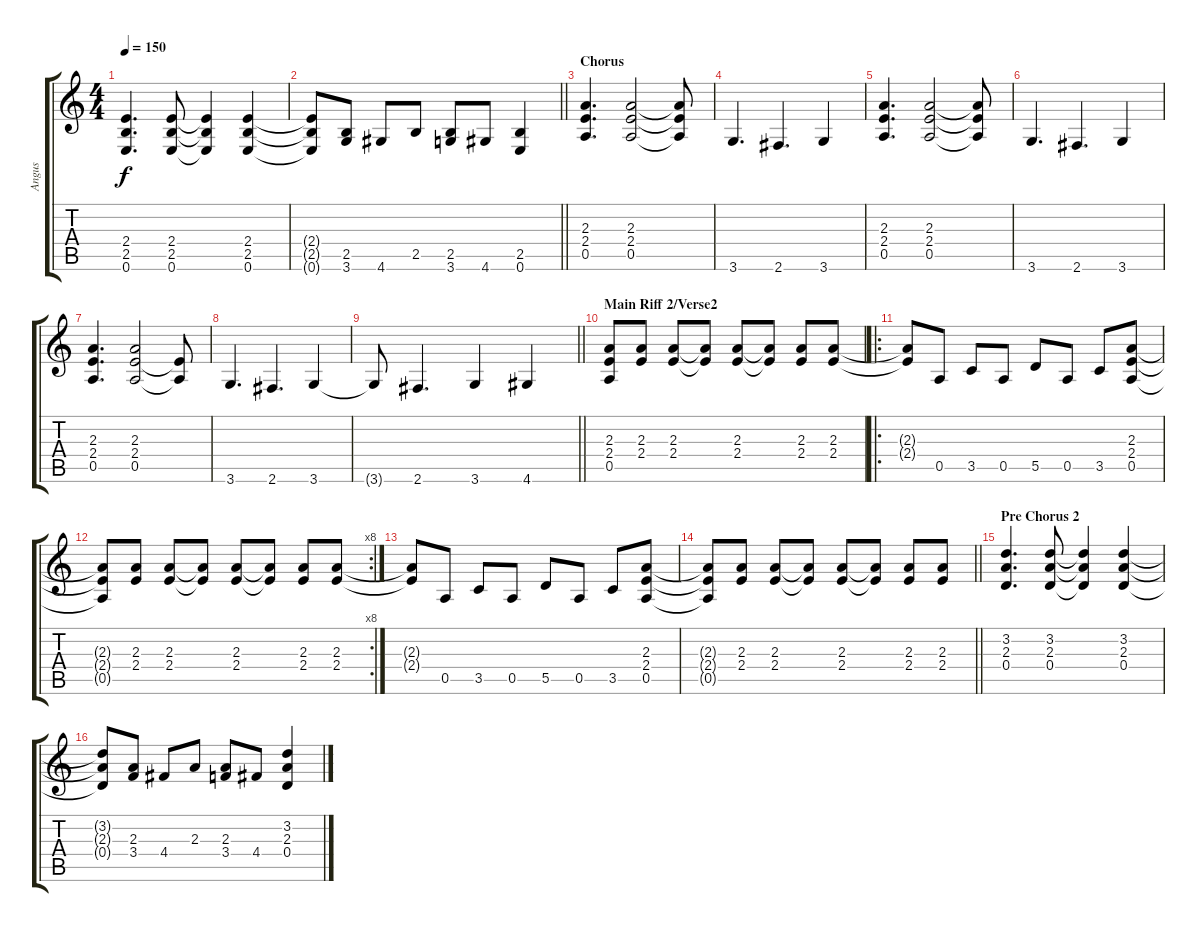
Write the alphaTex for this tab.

\track ("Angus" "Angus") {instrument overdrivenguitar}
\staff {score tabs}
\tuning (E4 B3 G3 D3 A2 E2) {hide}
\ts (4 4)
\tempo 150
\clef g2
\ks c
(2.4 2.5 0.6).4{d dy f} (2.4 2.5 0.6).8 (2.4{t} 2.5{t} 0.6{t}).4 (2.4 2.5 0.6).4 |
\barLineRight lightlight
(2.4{t} 2.5{t} 0.6{t}).8 (2.5 3.6).8 4.6.8 2.5.8 (2.5 3.6).8 4.6.8 (2.5 0.6).4 |
\section ("" "Chorus")
(2.3 2.4 0.5).4{d} (2.3 2.4 0.5).2 (2.3{t} 2.4{t} 0.5{t}).8 |
3.6.4{d} 2.6.4{d} 3.6.4 |
(2.3 2.4 0.5).4{d} (2.3 2.4 0.5).2 (2.3{t} 2.4{t} 0.5{t}).8 |
3.6.4{d} 2.6.4{d} 3.6.4 |
(2.3 2.4 0.5).4{d} (2.3 2.4 0.5).2 (2.4{t} 0.5{t}).8 |
3.6.4{d} 2.6.4{d} 3.6.4 |
\barLineRight lightlight
3.6{t}.8 2.6.4{d} 3.6.4 4.6.4 |
\section ("" "Main Riff 2/Verse2")
(2.3 2.4 0.5).8 (2.3 2.4).8 (2.3 2.4).8 (2.3{t} 2.4{t}).8 (2.3 2.4).8 (2.3{t} 2.4{t}).8 (2.3 2.4).8 (2.3 2.4).8 |
\ro
(2.3{t} 2.4{t}).8 0.5.8 3.5.8 0.5.8 5.5.8 0.5.8 3.5.8 (2.3 2.4 0.5).8 |
\rc 8
(2.3{t} 2.4{t} 0.5{t}).8 (2.3 2.4).8 (2.3 2.4).8 (2.3{t} 2.4{t}).8 (2.3 2.4).8 (2.3{t} 2.4{t}).8 (2.3 2.4).8 (2.3 2.4).8 |
(2.3{t} 2.4{t}).8 0.5.8 3.5.8 0.5.8 5.5.8 0.5.8 3.5.8 (2.3 2.4 0.5).8 |
\barLineRight lightlight
(2.3{t} 2.4{t} 0.5{t}).8 (2.3 2.4).8 (2.3 2.4).8 (2.3{t} 2.4{t}).8 (2.3 2.4).8 (2.3{t} 2.4{t}).8 (2.3 2.4).8 (2.3 2.4).8 |
\section ("" "Pre Chorus 2")
(3.2 2.3 0.4).4{d} (3.2 2.3 0.4).8 (3.2{t} 2.3{t} 0.4{t}).4 (3.2 2.3 0.4).4 |
(3.2{t} 2.3{t} 0.4{t}).8 (2.3 3.4).8 4.4.8 2.3.8 (2.3 3.4).8 4.4.8 (3.2 2.3 0.4).4
